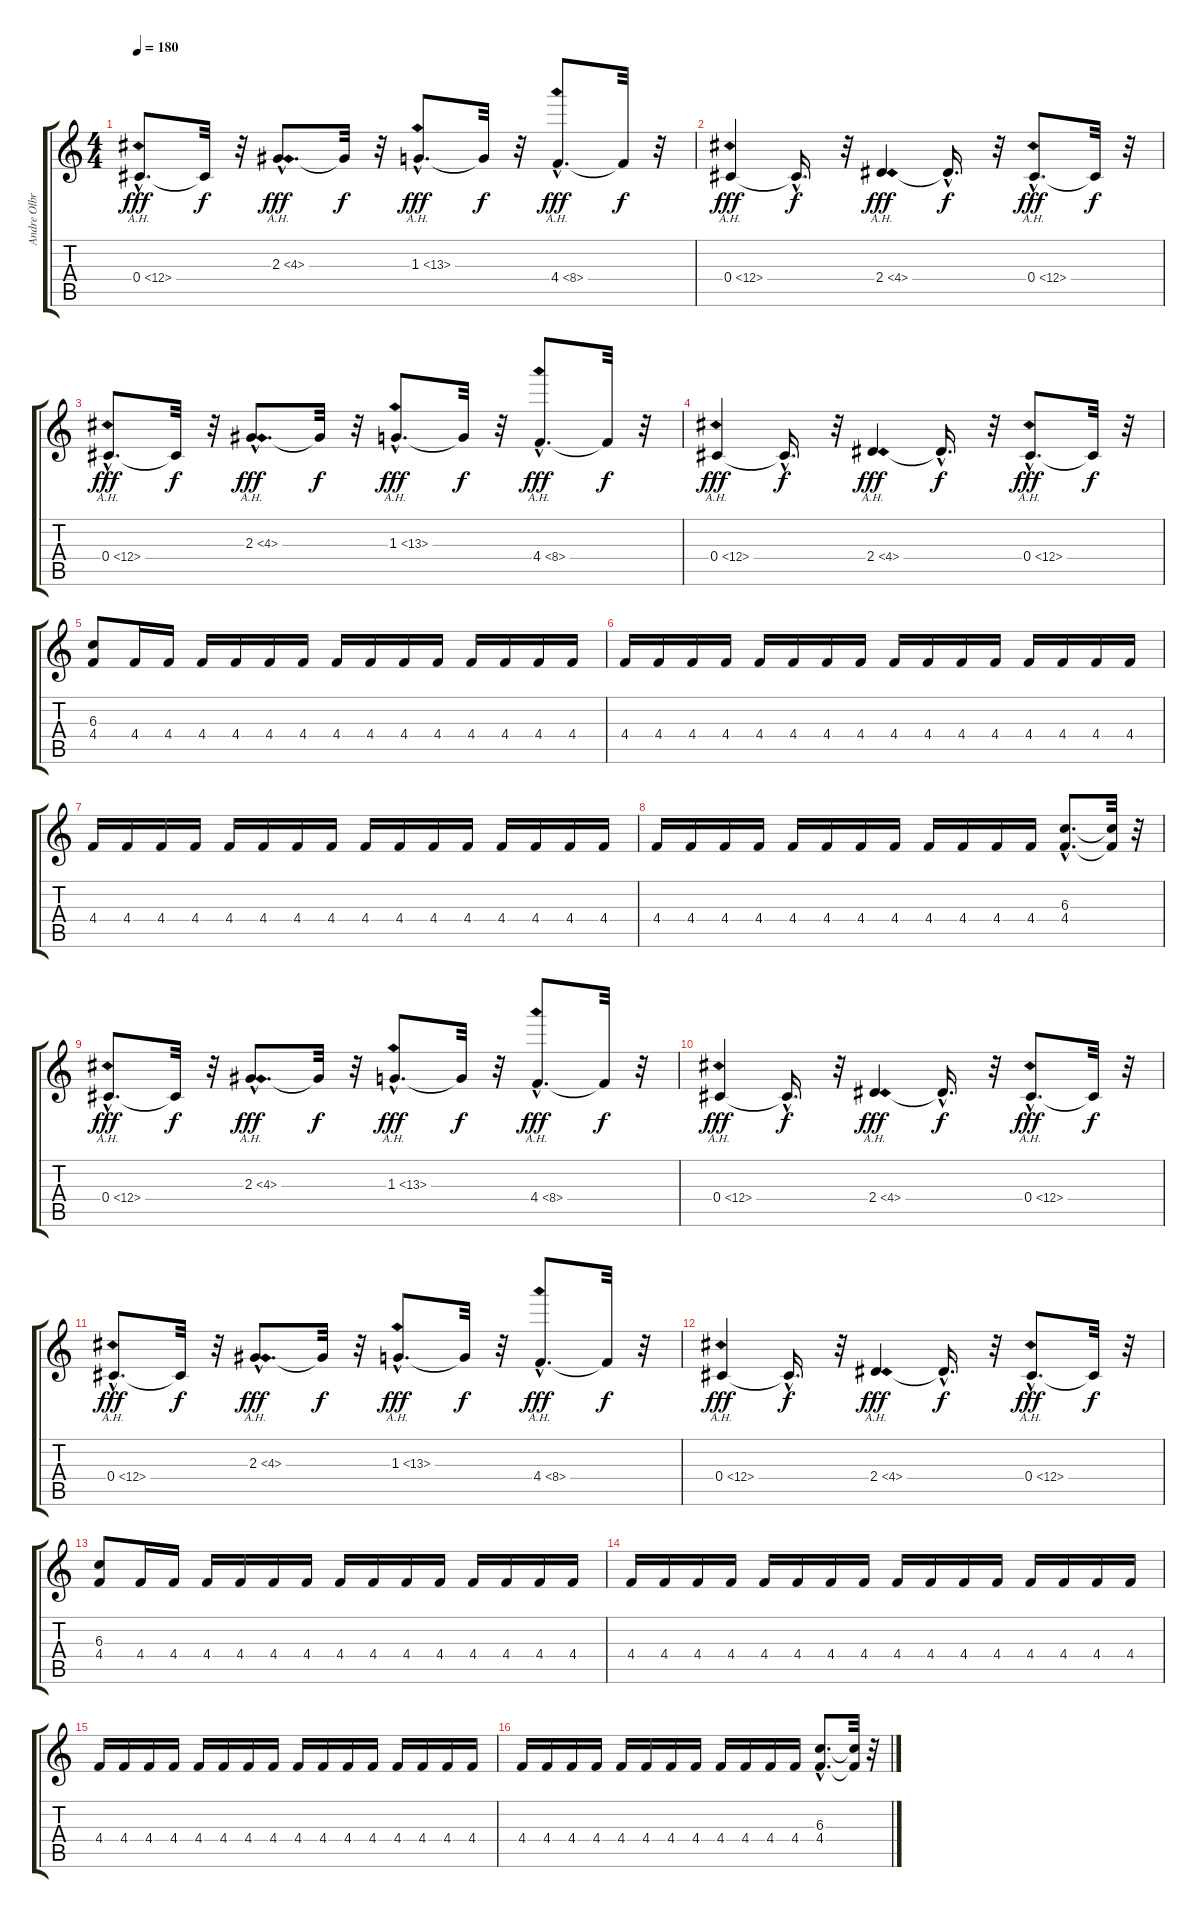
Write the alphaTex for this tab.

\track ("Andre Olbrich" "Andre Olbr") {instrument distortionguitar}
\staff {score tabs}
\tuning (Eb4 Bb3 Gb3 Db3 Ab2 Eb2) {hide}
\ts (4 4)
\tempo 180
\clef g2
\ks c
0.4{ah 12 hac}.8{d dy fff} 0.4{t}.32{dy f} r.32 2.3{ah 2 hac}.8{d dy fff} 2.3{t}.32{dy f} r.32 1.3{ah 12 hac}.8{d dy fff} 1.3{t}.32{dy f} r.32 4.4{ah 4 hac}.8{d dy fff} 4.4{t}.32{dy f} r.32 |
0.4{ah 12}.4{dy fff} 0.4{hac t}.16{d dy f} r.32 2.4{ah 2}.4{dy fff} 2.4{hac t}.16{d dy f} r.32 0.4{ah 12 hac}.8{d dy fff} 0.4{t}.32{dy f} r.32 |
0.4{ah 12 hac}.8{d dy fff} 0.4{t}.32{dy f} r.32 2.3{ah 2 hac}.8{d dy fff} 2.3{t}.32{dy f} r.32 1.3{ah 12 hac}.8{d dy fff} 1.3{t}.32{dy f} r.32 4.4{ah 4 hac}.8{d dy fff} 4.4{t}.32{dy f} r.32 |
0.4{ah 12}.4{dy fff} 0.4{hac t}.16{d dy f} r.32 2.4{ah 2}.4{dy fff} 2.4{hac t}.16{d dy f} r.32 0.4{ah 12 hac}.8{d dy fff} 0.4{t}.32{dy f} r.32 |
(6.3 4.4).8 4.4.16 4.4.16 4.4.16 4.4.16 4.4.16 4.4.16 4.4.16 4.4.16 4.4.16 4.4.16 4.4.16 4.4.16 4.4.16 4.4.16 |
4.4.16 4.4.16 4.4.16 4.4.16 4.4.16 4.4.16 4.4.16 4.4.16 4.4.16 4.4.16 4.4.16 4.4.16 4.4.16 4.4.16 4.4.16 4.4.16 |
4.4.16 4.4.16 4.4.16 4.4.16 4.4.16 4.4.16 4.4.16 4.4.16 4.4.16 4.4.16 4.4.16 4.4.16 4.4.16 4.4.16 4.4.16 4.4.16 |
4.4.16 4.4.16 4.4.16 4.4.16 4.4.16 4.4.16 4.4.16 4.4.16 4.4.16 4.4.16 4.4.16 4.4.16 (6.3{hac} 4.4{hac}).8{d} (6.3{t} 4.4{t}).32 r.32 |
0.4{ah 12 hac}.8{d dy fff} 0.4{t}.32{dy f} r.32 2.3{ah 2 hac}.8{d dy fff} 2.3{t}.32{dy f} r.32 1.3{ah 12 hac}.8{d dy fff} 1.3{t}.32{dy f} r.32 4.4{ah 4 hac}.8{d dy fff} 4.4{t}.32{dy f} r.32 |
0.4{ah 12}.4{dy fff} 0.4{hac t}.16{d dy f} r.32 2.4{ah 2}.4{dy fff} 2.4{hac t}.16{d dy f} r.32 0.4{ah 12 hac}.8{d dy fff} 0.4{t}.32{dy f} r.32 |
0.4{ah 12 hac}.8{d dy fff} 0.4{t}.32{dy f} r.32 2.3{ah 2 hac}.8{d dy fff} 2.3{t}.32{dy f} r.32 1.3{ah 12 hac}.8{d dy fff} 1.3{t}.32{dy f} r.32 4.4{ah 4 hac}.8{d dy fff} 4.4{t}.32{dy f} r.32 |
0.4{ah 12}.4{dy fff} 0.4{hac t}.16{d dy f} r.32 2.4{ah 2}.4{dy fff} 2.4{hac t}.16{d dy f} r.32 0.4{ah 12 hac}.8{d dy fff} 0.4{t}.32{dy f} r.32 |
(6.3 4.4).8 4.4.16 4.4.16 4.4.16 4.4.16 4.4.16 4.4.16 4.4.16 4.4.16 4.4.16 4.4.16 4.4.16 4.4.16 4.4.16 4.4.16 |
4.4.16 4.4.16 4.4.16 4.4.16 4.4.16 4.4.16 4.4.16 4.4.16 4.4.16 4.4.16 4.4.16 4.4.16 4.4.16 4.4.16 4.4.16 4.4.16 |
4.4.16 4.4.16 4.4.16 4.4.16 4.4.16 4.4.16 4.4.16 4.4.16 4.4.16 4.4.16 4.4.16 4.4.16 4.4.16 4.4.16 4.4.16 4.4.16 |
4.4.16 4.4.16 4.4.16 4.4.16 4.4.16 4.4.16 4.4.16 4.4.16 4.4.16 4.4.16 4.4.16 4.4.16 (6.3{hac} 4.4{hac}).8{d} (6.3{t} 4.4{t}).32 r.32
